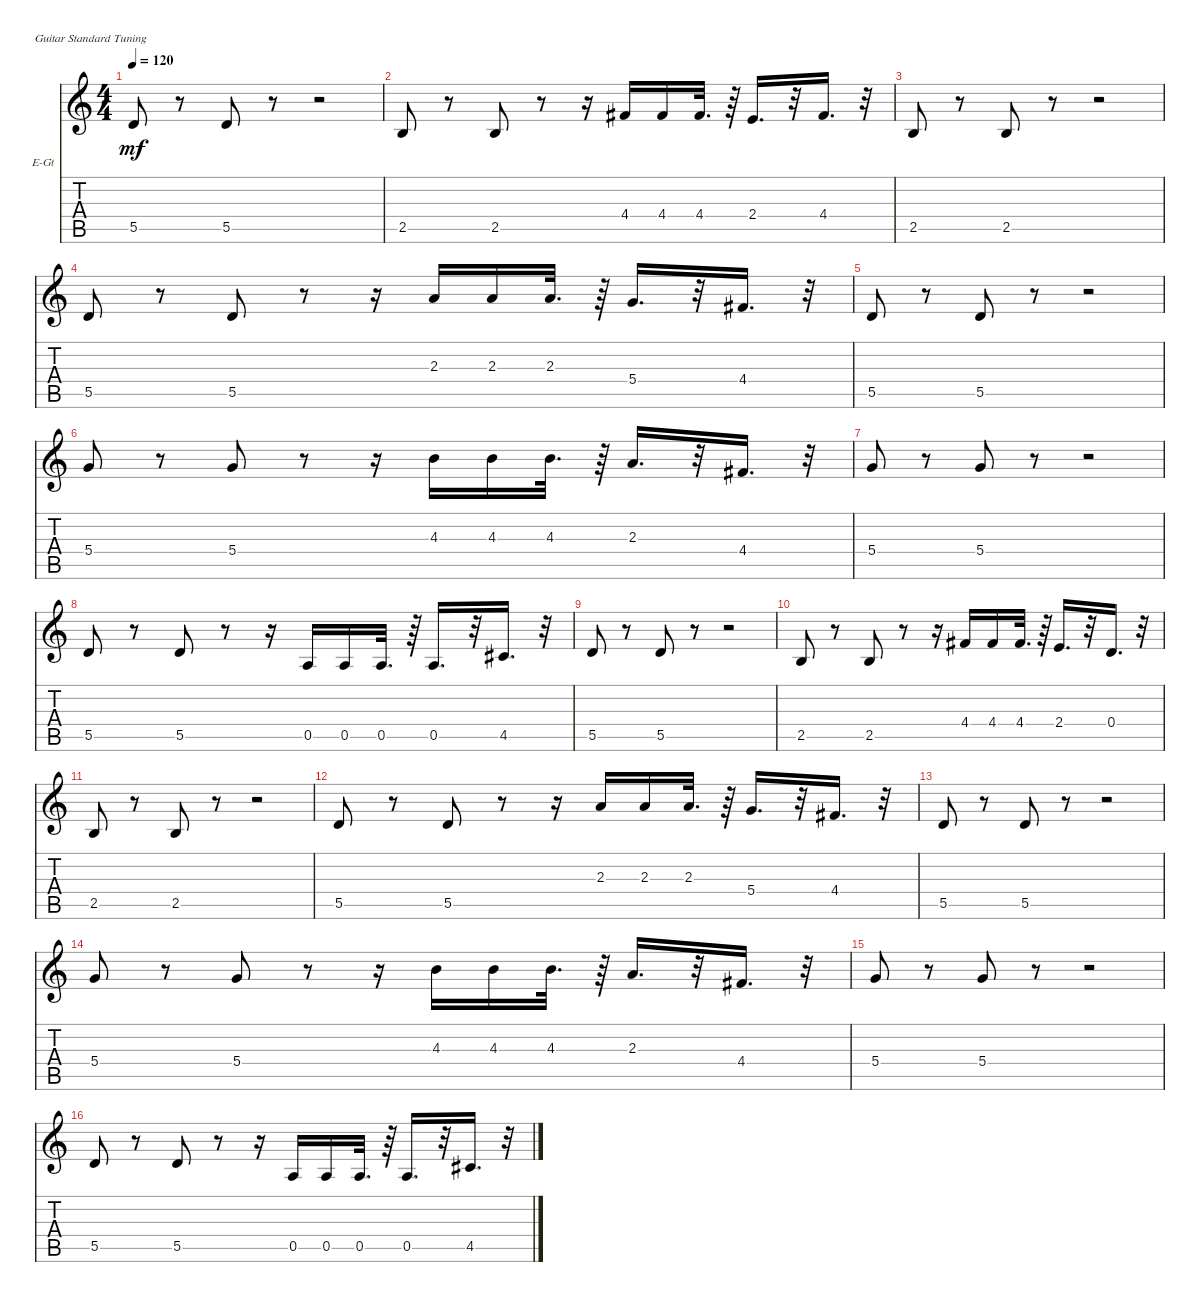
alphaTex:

\defaultSystemsLayout 4
\bracketExtendMode nobrackets
\firstSystemTrackNameOrientation horizontal
\otherSystemsTrackNameOrientation horizontal
\track ("Electric Guitar" "E-Gt") {instrument electricguitarclean}
\staff {score tabs}
\tuning (E4 B3 G3 D3 A2 E2)
\ts (4 4)
\tempo 120
\clef g2
\scale
0.333333
\ks c
5.5.8{dy mf} r.8 5.5.8 r.8 r.2 |
\scale
0.333333 2.5.8 r.8 2.5.8 r.8 r.16 4.4.16 4.4.16 4.4.32{d} r.64 2.4.16{d} r.32 4.4.16{d} r.32 |
\scale
0.333333 2.5.8 r.8 2.5.8 r.8 r.2 |
\scale
0.333333 5.5.8 r.8 5.5.8 r.8 r.16 2.3.16 2.3.16 2.3.32{d} r.64 5.4.16{d} r.32 4.4.16{d} r.32 |
\scale
0.333333 5.5.8 r.8 5.5.8 r.8 r.2 |
\scale
0.333333 5.4.8 r.8 5.4.8 r.8 r.16 4.3.16 4.3.16 4.3.32{d} r.64 2.3.16{d} r.32 4.4.16{d} r.32 |
\scale
0.333333 5.4.8 r.8 5.4.8 r.8 r.2 |
\scale
0.333333 5.5.8 r.8 5.5.8 r.8 r.16 0.5.16 0.5.16 0.5.32{d} r.64 0.5.16{d} r.32 4.5.16{d} r.32 |
5.5.8 r.8 5.5.8 r.8 r.2 |
2.5.8 r.8 2.5.8 r.8 r.16 4.4.16 4.4.16 4.4.32{d} r.64 2.4.16{d} r.32 0.4.16{d} r.32 |
2.5.8 r.8 2.5.8 r.8 r.2 |
5.5.8 r.8 5.5.8 r.8 r.16 2.3.16 2.3.16 2.3.32{d} r.64 5.4.16{d} r.32 4.4.16{d} r.32 |
5.5.8 r.8 5.5.8 r.8 r.2 |
5.4.8 r.8 5.4.8 r.8 r.16 4.3.16 4.3.16 4.3.32{d} r.64 2.3.16{d} r.32 4.4.16{d} r.32 |
5.4.8 r.8 5.4.8 r.8 r.2 |
5.5.8 r.8 5.5.8 r.8 r.16 0.5.16 0.5.16 0.5.32{d} r.64 0.5.16{d} r.32 4.5.16{d} r.32
